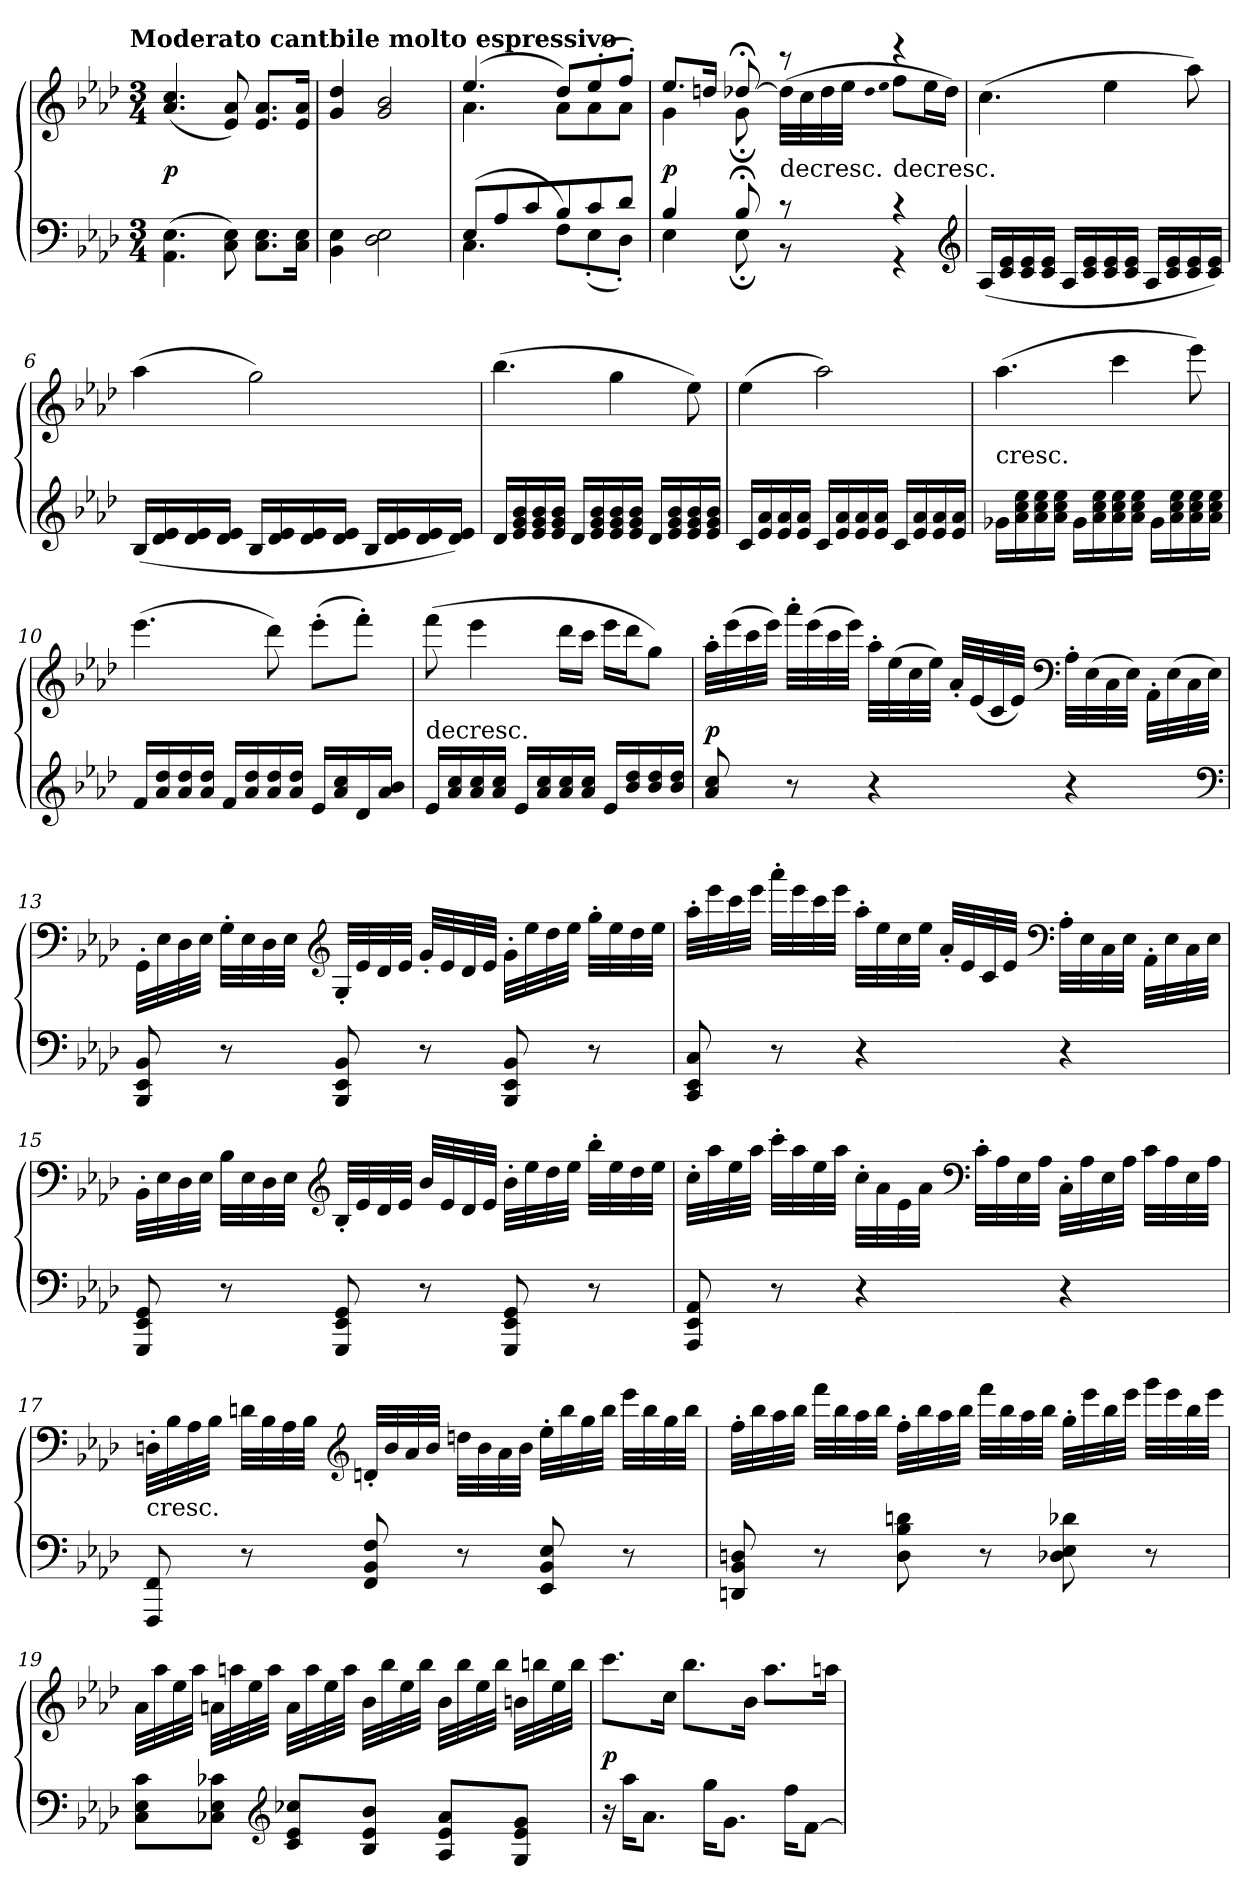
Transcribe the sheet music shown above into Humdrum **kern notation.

**kern	**kern	**dynam
*part1	*part1	*part1
*staff2	*staff1	*staff1/2
*clefF4	*clefG2	*
*k[b-e-a-d-]	*k[b-e-a-d-]	*
*A-:	*A-:	*
!!LO:TX:omd:t=Moderato cantbile molto espressivo
*M3/4	*M3/4	*
*MM72	*MM72	*
=1	=1	=1
(4.AA-\ 4.E-\	(4.a-/ 4.cc/	p
8C\ 8E-\)	8e-/ 8a-/)	.
8.C\ 8.E-\L	8.e-/ 8.a-/L	.
16C\ 16E-\Jk	16e-/ 16a-/Jk	.
=2	=2	=2
4BB-\ 4E-\	4g/ 4dd-/	.
2D-\ 2E-\	2g/ 2b-/	.
=3	=3	=3
*^	*^	*
(8E-/L	4.C\	(4.ee-/	4.a-\	.
8A-/	.	.	.	.
8c/	.	.	.	.
8B-/	8F\L)	8dd-/L)	8a-\L	.
8c/	(8E-'\	(8ee-'/	8a-\	.
8d-/J	8D-'\J)	8ff'/J)	8a-\J	.
=4	=4	=4	=4	=4
4B-/	4E-\	8.ee-/L	4g\	p
.	.	16ddn/Jk	.	.
8B-;</	8E-;<\	[8dd-X;</	8g;<\	.
!	!	!LO:TX:c:t=decresc.	!	!
8r	8r	8r	(32dd-\LLL]	.
.	.	.	32cc\	.
.	.	.	32dd-\	.
.	.	.	32ee-\JJJ	.
.	.	.	qdd-	.
.	.	.	qee-	.
!	!	!LO:TX:c:t=decresc.	!	!
4r	4r	4r	8ff\L	.
.	.	.	16ee-\L	.
.	.	.	16dd-\JJ)	.
*v	*v	*	*	*
*	*v	*v	*
*clefG2	*	*
=5	=5	=5
(16A-/LL	(4.cc\	.
16c/ 16e-/	.	.
16c/ 16e-/	.	.
16c/ 16e-/JJ	.	.
16A-/LL	.	.
16c/ 16e-/	.	.
16c/ 16e-/	4ee-\	.
16c/ 16e-/JJ	.	.
16A-/LL	.	.
16c/ 16e-/	.	.
16c/ 16e-/	8aa-\)	.
16c/ 16e-/JJ)	.	.
=6	=6	=6
(16B-/LL	(4aa-\	.
16d-/ 16e-/	.	.
16d-/ 16e-/	.	.
16d-/ 16e-/JJ	.	.
16B-/LL	2gg\)	.
16d-/ 16e-/	.	.
16d-/ 16e-/	.	.
16d-/ 16e-/JJ	.	.
16B-/LL	.	.
16d-/ 16e-/	.	.
16d-/ 16e-/	.	.
16d-/ 16e-/JJ)	.	.
=7	=7	=7
16d-/LL	(4.bb-\	.
16e-/ 16g/ 16b-/	.	.
16e-/ 16g/ 16b-/	.	.
16e-/ 16g/ 16b-/JJ	.	.
16d-/LL	.	.
16e-/ 16g/ 16b-/	.	.
16e-/ 16g/ 16b-/	4gg\	.
16e-/ 16g/ 16b-/JJ	.	.
16d-/LL	.	.
16e-/ 16g/ 16b-/	.	.
16e-/ 16g/ 16b-/	8ee-\)	.
16e-/ 16g/ 16b-/JJ	.	.
=8	=8	=8
16c/LL	(4ee-\	.
16e-/ 16a-/	.	.
16e-/ 16a-/	.	.
16e-/ 16a-/JJ	.	.
16c/LL	2aa-\)	.
16e-/ 16a-/	.	.
16e-/ 16a-/	.	.
16e-/ 16a-/JJ	.	.
16c/LL	.	.
16e-/ 16a-/	.	.
16e-/ 16a-/	.	.
16e-/ 16a-/JJ	.	.
=9	=9	=9
!	!LO:TX:c:t=cresc.	!
16g-X\LL	(4.aa-\	.
16a-\ 16cc\ 16ee-\	.	.
16a-\ 16cc\ 16ee-\	.	.
16a-\ 16cc\ 16ee-\JJ	.	.
16g-\LL	.	.
16a-\ 16cc\ 16ee-\	.	.
16a-\ 16cc\ 16ee-\	4ccc\	.
16a-\ 16cc\ 16ee-\JJ	.	.
16g-\LL	.	.
16a-\ 16cc\ 16ee-\	.	.
16a-\ 16cc\ 16ee-\	8eee-\)	.
16a-\ 16cc\ 16ee-\JJ	.	.
=10	=10	=10
16f/LL	(4.eee-\	.
16a-/ 16dd-/	.	.
16a-/ 16dd-/	.	.
16a-/ 16dd-/JJ	.	.
16f/LL	.	.
16a-/ 16dd-/	.	.
16a-/ 16dd-/	8ddd-\)	.
16a-/ 16dd-/JJ	.	.
16e-/LL	(8eee-'\L	.
16a-/ 16cc/	.	.
16d-/	8fff'\J)	.
16a-/ 16b-/JJ	.	.
=11	=11	=11
!	!LO:TX:c:t=decresc.	!
16e-/LL	(8fff\	.
16a-/ 16cc/	.	.
16a-/ 16cc/	4eee-\	.
16a-/ 16cc/JJ	.	.
16e-/LL	.	.
16a-/ 16cc/	.	.
16a-/ 16cc/	16ddd-\LL	.
16a-/ 16cc/JJ	16ccc\JJ	.
16e-/LL	16eee-\LL	.
16b-/ 16dd-/	16ddd-\J	.
16b-/ 16dd-/	8gg\J)	.
16b-/ 16dd-/JJ	.	.
=12	=12	=12
8a-/ 8cc/	32aa-'\LLL	p
.	(32eee-\	.
.	32ccc\	.
.	32eee-\JJJ)	.
8r	32aaa-'\LLL	.
.	(32eee-\	.
.	32ccc\	.
.	32eee-\JJJ)	.
4r	32aa-'\LLL	.
.	(32ee-\	.
.	32cc\	.
.	32ee-\JJJ)	.
.	32a-'/LLL	.
.	(32e-/	.
.	32c/	.
.	32e-/JJJ)	.
*	*clefF4	*
4r	32A-'\LLL	.
.	(32E-\	.
.	32C\	.
.	32E-\JJJ)	.
.	32AA-'\LLL	.
.	(32E-\	.
.	32C\	.
.	32E-\JJJ)	.
*clefF4	*	*
=13	=13	=13
8BBB-/ 8EE-/ 8BB-/	32GG'\LLL	.
.	32E-\	.
.	32D-\	.
.	32E-\JJJ	.
8r	32G'\LLL	.
.	32E-\	.
.	32D-\	.
.	32E-\JJJ	.
*	*clefG2	*
8BBB-/ 8EE-/ 8BB-/	32G'/LLL	.
.	32e-/	.
.	32d-/	.
.	32e-/JJJ	.
8r	32g'/LLL	.
.	32e-/	.
.	32d-/	.
.	32e-/JJJ	.
8BBB-/ 8EE-/ 8BB-/	32g'\LLL	.
.	32ee-\	.
.	32dd-\	.
.	32ee-\JJJ	.
8r	32gg'\LLL	.
.	32ee-\	.
.	32dd-\	.
.	32ee-\JJJ	.
=14	=14	=14
8CC/ 8EE-/ 8C/	32aa-'\LLL	.
.	32eee-\	.
.	32ccc\	.
.	32eee-\JJJ	.
8r	32aaa-'\LLL	.
.	32eee-\	.
.	32ccc\	.
.	32eee-\JJJ	.
4r	32aa-'\LLL	.
.	32ee-\	.
.	32cc\	.
.	32ee-\JJJ	.
.	32a-'/LLL	.
.	32e-/	.
.	32c/	.
.	32e-/JJJ	.
*	*clefF4	*
4r	32A-'\LLL	.
.	32E-\	.
.	32C\	.
.	32E-\JJJ	.
.	32AA-'\LLL	.
.	32E-\	.
.	32C\	.
.	32E-\JJJ	.
=15	=15	=15
8GGG/ 8EE-/ 8GG/	32BB-'\LLL	.
.	32E-\	.
.	32D-\	.
.	32E-\JJJ	.
8r	32B-\LLL	.
.	32E-\	.
.	32D-\	.
.	32E-\JJJ	.
*	*clefG2	*
8GGG/ 8EE-/ 8GG/	32B-'/LLL	.
.	32e-/	.
.	32d-/	.
.	32e-/JJJ	.
8r	32b-/LLL	.
.	32e-/	.
.	32d-/	.
.	32e-/JJJ	.
8GGG/ 8EE-/ 8GG/	32b-'\LLL	.
.	32ee-\	.
.	32dd-\	.
.	32ee-\JJJ	.
8r	32bb-'\LLL	.
.	32ee-\	.
.	32dd-\	.
.	32ee-\JJJ	.
=16	=16	=16
8AAA-/ 8EE-/ 8AA-/	32cc'\LLL	.
.	32aa-\	.
.	32ee-\	.
.	32aa-\JJJ	.
8r	32ccc'\LLL	.
.	32aa-\	.
.	32ee-\	.
.	32aa-\JJJ	.
4r	32cc'\LLL	.
.	32a-\	.
.	32e-\	.
.	32a-\JJJ	.
*	*clefF4	*
.	32c'\LLL	.
.	32A-\	.
.	32E-\	.
.	32A-\JJJ	.
4r	32C'\LLL	.
.	32A-\	.
.	32E-\	.
.	32A-\JJJ	.
.	32c\LLL	.
.	32A-\	.
.	32E-\	.
.	32A-\JJJ	.
=17	=17	=17
!	!LO:TX:c:t=cresc.	!
8FFF/ 8FF/	32Dn'\LLL	.
.	32B-\	.
.	32A-\	.
.	32B-\JJJ	.
8r	32dn\LLL	.
.	32B-\	.
.	32A-\	.
.	32B-\JJJ	.
*	*clefG2	*
8FF/ 8BB-/ 8F/	32dn'/LLL	.
.	32b-/	.
.	32a-/	.
.	32b-/JJJ	.
8r	32ddn\LLL	.
.	32b-\	.
.	32a-\	.
.	32b-\JJJ	.
8EE-/ 8BB-/ 8E-/	32ee-'\LLL	.
.	32bb-\	.
.	32gg\	.
.	32bb-\JJJ	.
8r	32eee-\LLL	.
.	32bb-\	.
.	32gg\	.
.	32bb-\JJJ	.
=18	=18	=18
8DDn/ 8BB-/ 8Dn/	32ff'\LLL	.
.	32bb-\	.
.	32aa-\	.
.	32bb-\JJJ	.
8r	32fff\LLL	.
.	32bb-\	.
.	32aa-\	.
.	32bb-\JJJ	.
8D\ 8B-\ 8dn\	32ff'\LLL	.
.	32bb-\	.
.	32aa-\	.
.	32bb-\JJJ	.
8r	32fff\LLL	.
.	32bb-\	.
.	32aa-\	.
.	32bb-\JJJ	.
8D-X\ 8E-\ 8d-X\	32gg'\LLL	.
.	32eee-\	.
.	32bb-\	.
.	32eee-\JJJ	.
8r	32ggg\LLL	.
.	32eee-\	.
.	32bb-\	.
.	32eee-\JJJ	.
=19	=19	=19
8C\ 8E-\ 8c\L	32a-\LLL	.
.	32aa-\	.
.	32ee-\	.
.	32aa-\JJJ	.
8C-X\ 8E-\ 8c-X\J	32an\LLL	.
.	32aan\	.
.	32ee-\	.
.	32aa\JJJ	.
*clefG2	*	*
8c-/ 8e-/ 8cc-X/L	32a\LLL	.
.	32aa\	.
.	32ee-\	.
.	32aa\JJJ	.
8B-/ 8e-/ 8b-/J	32b-\LLL	.
.	32bb-\	.
.	32ee-\	.
.	32bb-\JJJ	.
8A-/ 8e-/ 8a-/L	32b-\LLL	.
.	32bb-\	.
.	32ee-\	.
.	32bb-\JJJ	.
8G/ 8e-/ 8g/J	32bn\LLL	.
.	32bbn\	.
.	32ee-\	.
.	32bb\JJJ	.
=20	=20	=20
16r	8.ccc\L	p
16aa-\KL	.	.
8.a-\J	.	.
.	16cc\Jk	.
.	8.bb-\L	.
16gg\KL	.	.
8.g\J	.	.
.	16b-\Jk	.
.	8.aa-\L	.
16ff\KL	.	.
[8f\J	.	.
.	16aan\Jk	.
=	=	=
*-	*-	*-
